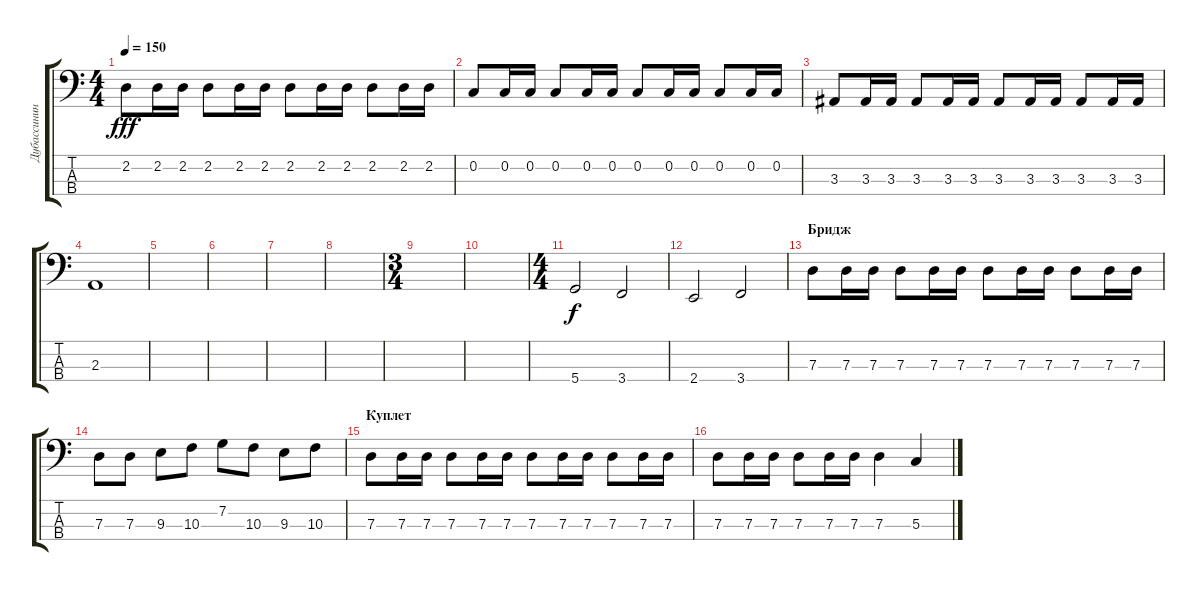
\track ("Дубассинин" "Дубассинин") {instrument electricbassfinger}
\staff {score tabs}
\tuning (F2 C2 G1 D1) {hide}
\ts (4 4)
\tempo 150
\clef f4
\ks c
2.2.8{dy fff} 2.2.16 2.2.16 2.2.8 2.2.16 2.2.16 2.2.8 2.2.16 2.2.16 2.2.8 2.2.16 2.2.16 |
0.2.8 0.2.16 0.2.16 0.2.8 0.2.16 0.2.16 0.2.8 0.2.16 0.2.16 0.2.8 0.2.16 0.2.16 |
3.3.8 3.3.16 3.3.16 3.3.8 3.3.16 3.3.16 3.3.8 3.3.16 3.3.16 3.3.8 3.3.16 3.3.16 |
2.3.1 |
|
|
|
|
\ts (3 4)
|
|
\ts (4 4)
5.4.2{dy f} 3.4.2 |
2.4.2 3.4.2 |
\section ("" "Бридж")
7.3.8 7.3.16 7.3.16 7.3.8 7.3.16 7.3.16 7.3.8 7.3.16 7.3.16 7.3.8 7.3.16 7.3.16 |
7.3.8 7.3.8 9.3.8 10.3.8 7.2.8 10.3.8 9.3.8 10.3.8 |
\section ("" "Куплет")
7.3.8 7.3.16 7.3.16 7.3.8 7.3.16 7.3.16 7.3.8 7.3.16 7.3.16 7.3.8 7.3.16 7.3.16 |
7.3.8 7.3.16 7.3.16 7.3.8 7.3.16 7.3.16 7.3.4 5.3.4
